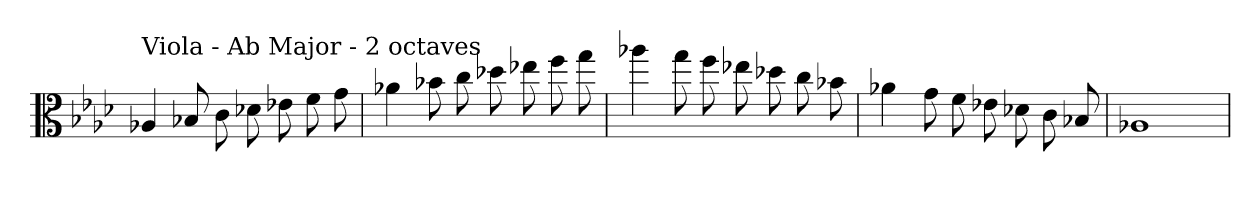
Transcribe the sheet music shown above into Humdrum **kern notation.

**kern
*part1
*staff1
*clefC3
*k[b-e-a-d-]
*A-:
=
!LO:TX:a:t=Viola - Ab Major - 2 octaves
4A-X
8B-X
8c
8d-X
8e-X
8f
8g
=
4a-X
8b-X
8cc
8dd-X
8ee-X
8ff
8gg
=
4aa-X
8gg
8ff
8ee-X
8dd-X
8cc
8b-X
=
4a-X
8g
8f
8e-X
8d-X
8c
8B-X
=
1A-X
=
*-
